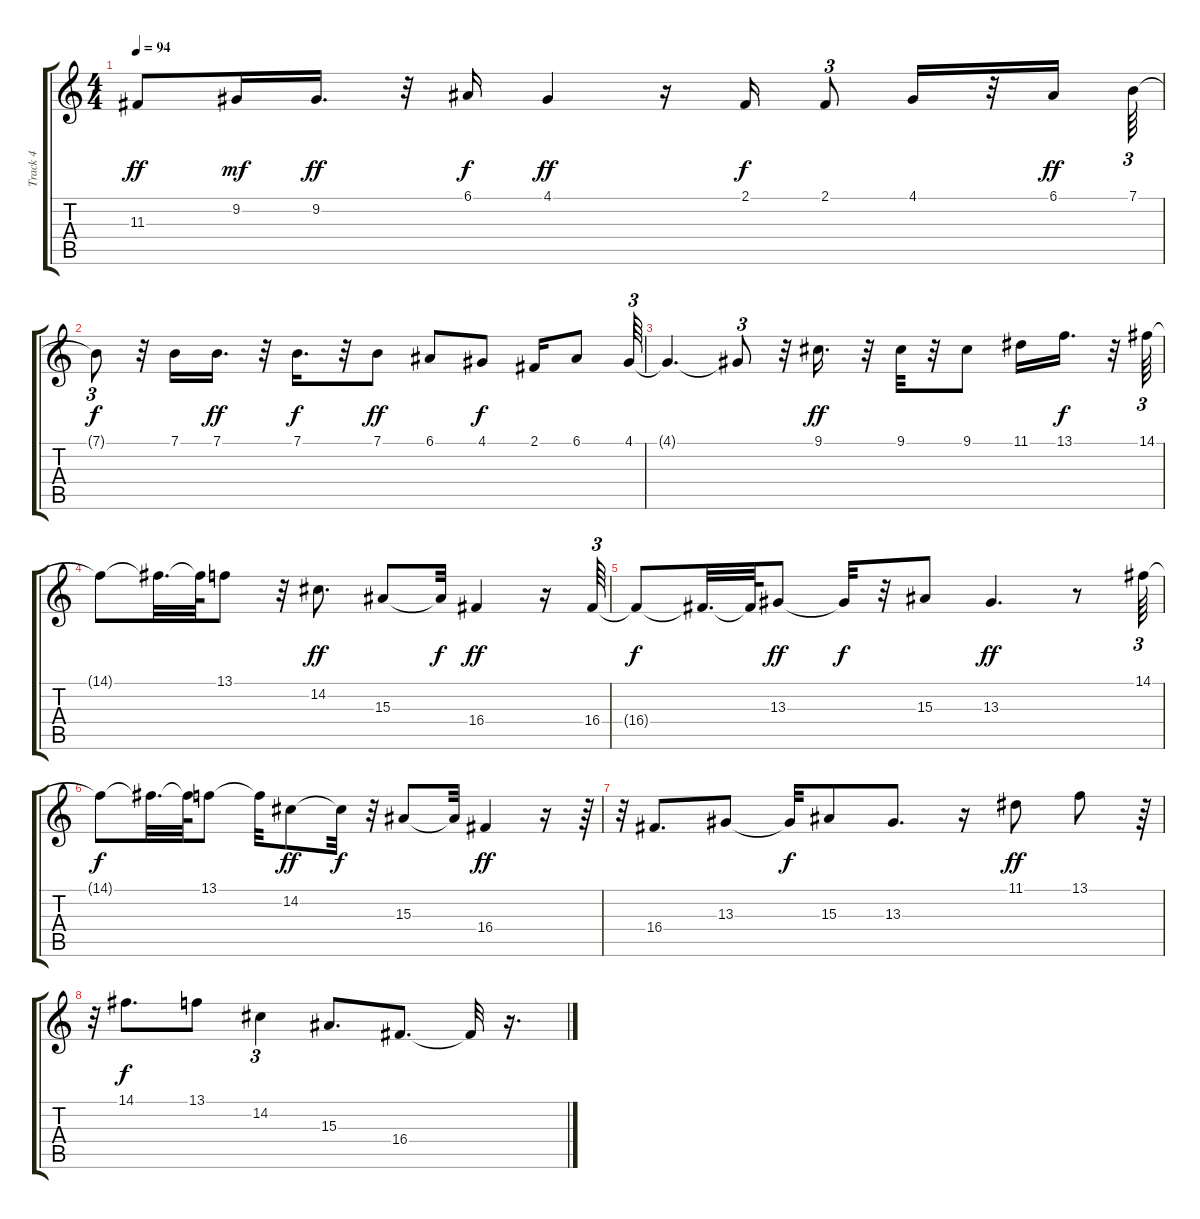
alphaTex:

\track ("Track 4" "Track 4") {instrument lead3calliope}
\staff {score tabs}
\tuning (E4 B3 G3 D3 A2 E2) {hide}
\ts (4 4)
\tempo 94
\clef g2
\ks c
11.3.8{dy ff} 9.2.16{dy mf} 9.2.16{d dy ff} r.32 6.1.16{dy f} 4.1.4{dy ff} r.16 2.1.16{dy f} 2.1.8{tu (3 2)} 4.1.16 r.32 6.1.16{dy ff} 7.1.64{tu (3 2)} |
7.1{t}.8{tu (3 2) dy f} r.32 7.1.16 7.1.16{d dy ff} r.32 7.1.16{d dy f} r.32 7.1.8{dy ff} 6.1.8 4.1.8{dy f} 2.1.16 6.1.8 4.1.64{tu (3 2)} |
4.1{t}.4{d} 4.1{t}.8{tu (3 2)} r.32 9.1.16{d dy ff} r.32 9.1.32 r.32 9.1.8 11.1.16 13.1.16{d dy f} r.32 14.1.64{tu (3 2)} |
14.1{t}.8 14.1{t}.32{d} 14.1{t}.64 13.1.8 r.32 14.2.8{d dy ff} 15.3.8 15.3{t}.32{dy f} 16.4.4{dy ff} r.16 16.4.64{tu (3 2)} |
16.4{t}.8{dy f} 16.4{t}.32{d} 16.4{t}.64 13.3.8{dy ff} 13.3{t}.32{dy f} r.32 15.3.8 13.3.4{d dy ff} r.8 14.1.64{tu (3 2)} |
14.1{t}.8{dy f} 14.1{t}.32{d} 14.1{t}.64 13.1.8 13.1{t}.32 14.2.8{dy ff} 14.2{t}.32{dy f} r.32 15.3.8 15.3{t}.32 16.4.4{dy ff} r.16 r.64{tu (3 2)} |
r.32{tu (3 2)} 16.4.8{d} 13.3.8 13.3{t}.32{dy f} 15.3.8 13.3.8{d} r.16 11.1.8{dy ff} 13.1.8 r.64{tu (3 2)} |
r.32{tu (3 2)} 14.1.8{d dy f} 13.1.8 14.2.4{tu (3 2)} 15.3.8{d} 16.4.8{d} 16.4{t}.32 r.16{d}
